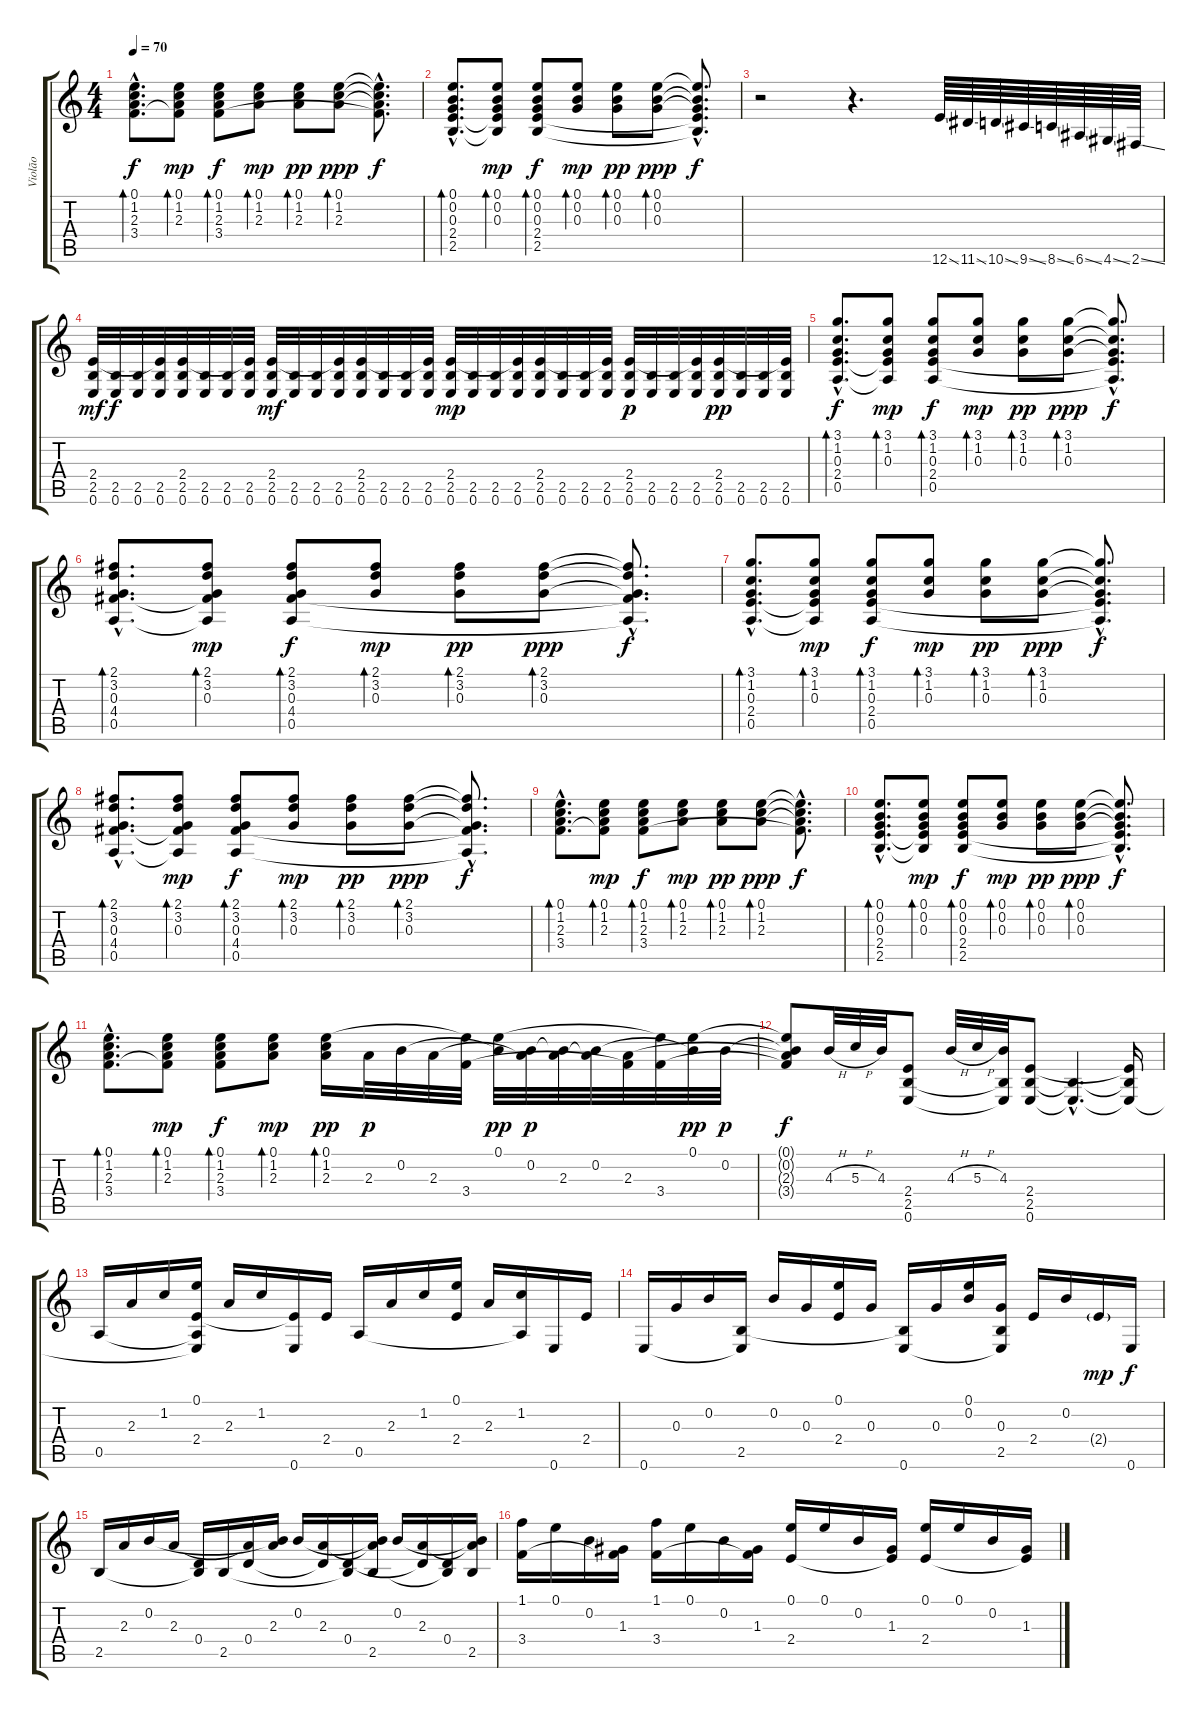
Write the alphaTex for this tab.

\track ("Violão" "Violão") {instrument acousticguitarsteel}
\staff {score tabs}
\tuning (E4 B3 G3 D3 A2 E2) {hide}
\ts (4 4)
\tempo 70
\clef g2
\ks c
(0.1{hac} 1.2{hac} 2.3{hac} 3.4{hac}).8{d bd 240 dy f} (0.1 1.2 2.3 3.4{t}).8{bd 60 dy mp} (0.1 1.2 2.3 3.4).8{bd 60 dy f} (0.1 1.2 2.3).8{bd 60 dy mp} (0.1 1.2 2.3).8{bd 60 dy pp} (0.1 1.2 2.3).8{bd 60 dy ppp} (0.1{hac t} 1.2{hac t} 2.3{hac t} 3.4{hac t}).8{d dy f} |
(0.1{hac} 0.2{hac} 0.3{hac} 2.4{hac} 2.5{hac}).8{d bd 240} (0.1 0.2 0.3 2.4{t} 2.5{t}).8{bd 60 dy mp} (0.1 0.2 0.3 2.4 2.5).8{bd 60 dy f} (0.1 0.2 0.3).8{bd 60 dy mp} (0.1 0.2 0.3).8{bd 60 dy pp} (0.1 0.2 0.3).8{bd 60 dy ppp} (0.1{hac t} 0.2{hac t} 0.3{hac t} 2.4{hac t} 2.5{hac t}).8{d dy f} |
r.2 r.4{d} 12.6{ss}.64 11.6{ss}.64 10.6{ss}.64 9.6{ss}.64 8.6{ss}.64 6.6{ss}.64 4.6{ss}.64 2.6{ss}.64 |
(2.4 2.5 0.6).32{dy mf} (2.5 0.6).32{dy f} (2.5 0.6).32 (2.4{t} 2.5 0.6).32 (2.4 2.5 0.6).32 (2.5 0.6).32 (2.5 0.6).32 (2.4{t} 2.5 0.6).32 (2.4 2.5 0.6).32{dy mf} (2.5 0.6).32 (2.5 0.6).32 (2.4{t} 2.5 0.6).32 (2.4 2.5 0.6).32 (2.5 0.6).32 (2.5 0.6).32 (2.4{t} 2.5 0.6).32 (2.4 2.5 0.6).32{dy mp} (2.5 0.6).32 (2.5 0.6).32 (2.4{t} 2.5 0.6).32 (2.4 2.5 0.6).32 (2.5 0.6).32 (2.5 0.6).32 (2.4{t} 2.5 0.6).32 (2.4 2.5 0.6).32{dy p} (2.5 0.6).32 (2.5 0.6).32 (2.4{t} 2.5 0.6).32 (2.4 2.5 0.6).32{dy pp} (2.5 0.6).32 (2.5 0.6).32 (2.4{t} 2.5 0.6).32 |
(3.1{hac} 1.2{hac} 0.3{hac} 2.4{hac} 0.5{hac}).8{d bd 240 dy f} (3.1 1.2 0.3 2.4{t} 0.5{t}).8{bd 60 dy mp} (3.1 1.2 0.3 2.4 0.5).8{bd 60 dy f} (3.1 1.2 0.3).8{bd 60 dy mp} (3.1 1.2 0.3).8{bd 60 dy pp} (3.1 1.2 0.3).8{bd 60 dy ppp} (3.1{hac t} 1.2{hac t} 0.3{hac t} 2.4{hac t} 0.5{hac t}).8{d dy f} |
(2.1{hac} 3.2{hac} 0.3{hac} 4.4{hac} 0.5{hac}).8{d bd 240} (2.1 3.2 0.3 4.4{t} 0.5{t}).8{bd 60 dy mp} (2.1 3.2 0.3 4.4 0.5).8{bd 60 dy f} (2.1 3.2 0.3).8{bd 60 dy mp} (2.1 3.2 0.3).8{bd 60 dy pp} (2.1 3.2 0.3).8{bd 60 dy ppp} (2.1{hac t} 3.2{hac t} 0.3{hac t} 4.4{hac t} 0.5{hac t}).8{d dy f} |
(3.1{hac} 1.2{hac} 0.3{hac} 2.4{hac} 0.5{hac}).8{d bd 240} (3.1 1.2 0.3 2.4{t} 0.5{t}).8{bd 60 dy mp} (3.1 1.2 0.3 2.4 0.5).8{bd 60 dy f} (3.1 1.2 0.3).8{bd 60 dy mp} (3.1 1.2 0.3).8{bd 60 dy pp} (3.1 1.2 0.3).8{bd 60 dy ppp} (3.1{hac t} 1.2{hac t} 0.3{hac t} 2.4{hac t} 0.5{hac t}).8{d dy f} |
(2.1{hac} 3.2{hac} 0.3{hac} 4.4{hac} 0.5{hac}).8{d bd 240} (2.1 3.2 0.3 4.4{t} 0.5{t}).8{bd 60 dy mp} (2.1 3.2 0.3 4.4 0.5).8{bd 60 dy f} (2.1 3.2 0.3).8{bd 60 dy mp} (2.1 3.2 0.3).8{bd 60 dy pp} (2.1 3.2 0.3).8{bd 60 dy ppp} (2.1{hac t} 3.2{hac t} 0.3{hac t} 4.4{hac t} 0.5{hac t}).8{d dy f} |
(0.1{hac} 1.2{hac} 2.3{hac} 3.4{hac}).8{d bd 240} (0.1 1.2 2.3 3.4{t}).8{bd 60 dy mp} (0.1 1.2 2.3 3.4).8{bd 60 dy f} (0.1 1.2 2.3).8{bd 60 dy mp} (0.1 1.2 2.3).8{bd 60 dy pp} (0.1 1.2 2.3).8{bd 60 dy ppp} (0.1{hac t} 1.2{hac t} 2.3{hac t} 3.4{hac t}).8{d dy f} |
(0.1{hac} 0.2{hac} 0.3{hac} 2.4{hac} 2.5{hac}).8{d bd 240} (0.1 0.2 0.3 2.4{t} 2.5{t}).8{bd 60 dy mp} (0.1 0.2 0.3 2.4 2.5).8{bd 60 dy f} (0.1 0.2 0.3).8{bd 60 dy mp} (0.1 0.2 0.3).8{bd 60 dy pp} (0.1 0.2 0.3).8{bd 60 dy ppp} (0.1{hac t} 0.2{hac t} 0.3{hac t} 2.4{hac t} 2.5{hac t}).8{d dy f} |
(0.1{hac} 1.2{hac} 2.3{hac} 3.4{hac}).8{d bd 240} (0.1 1.2 2.3 3.4{t}).8{bd 60 dy mp} (0.1 1.2 2.3 3.4).8{bd 60 dy f} (0.1 1.2 2.3).8{bd 60 dy mp} (0.1 1.2 2.3).16{bd 60 dy pp} 2.3.32{dy p} 0.2.32 2.3.32 (0.1{t} 3.4).32 (0.1 0.2{t}).32{dy pp} (0.2 2.3{t}).32{dy p} (0.2{t} 2.3).32 (0.2 2.3{t}).32 (2.3 3.4{t}).32 (0.1{t} 3.4).32 (0.1 0.2{t}).32{dy pp} 0.2.32{dy p} |
(0.1{t} 0.2{t} 2.3{t} 3.4{t}).8{dy f} 4.3{h}.32 5.3{h}.32 4.3.32 (2.4 2.5 0.6).8 4.3{h}.32 5.3{h}.32 (4.3 2.5{t} 0.6{t}).32 (2.4 2.5 0.6).8 (2.5{hac t} 0.6{hac t}).4{d} (2.4{t} 2.5{t} 0.6{t}).16 |
0.5.16 2.3.16 1.2.16 (0.1 2.4 0.5{t} 0.6{t}).16 2.3.16 1.2.16 (2.4{t} 0.6).16 2.4.16 0.5.16 2.3.16 1.2.16 (0.1 2.4).16 2.3.16 (1.2 0.5{t}).16 0.6.16 2.4.16 |
0.6.16 0.3.16 0.2.16 (2.5 0.6{t}).16 0.2.16 0.3.16 (0.1 2.4).16 0.3.16 (2.5{t} 0.6).16 0.3.16 (0.1 0.2).16 (0.3 2.5 0.6{t}).16 2.4.16 0.2.16 2.4{g}.16{dy mp} 0.6.16{dy f} |
2.5.16 2.3.16 0.2.16 2.3.16 (0.4 2.5{t}).16 2.5.16 (2.3{t} 0.4).16 (0.2{t} 2.3).16 0.2.16 (2.3 0.4{t}).16 (0.4 2.5{t}).16 (0.2{t} 2.3{t} 2.5).16 0.2.16 (2.3 0.4{t}).16 (0.4 2.5{t}).16 (0.2{t} 2.3{t} 2.5).16 |
(1.1 3.4).16 0.1.16 0.2.16 (1.3 3.4{t}).16 (1.1 3.4).16 0.1.16 0.2.16 (1.3 3.4{t}).16 (0.1 2.4).16 0.1.16 0.2.16 (1.3 2.4{t}).16 (0.1 2.4).16 0.1.16 0.2.16 (1.3 2.4{t}).16
